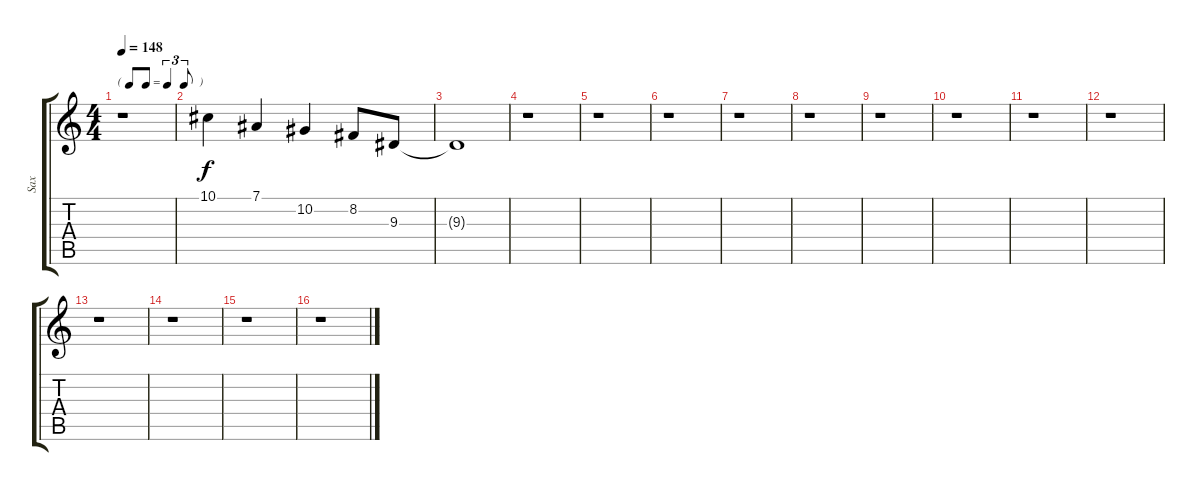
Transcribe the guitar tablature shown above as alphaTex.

\track ("Sax" "Sax") {instrument tenorsax}
\staff {score tabs}
\tuning (Eb4 Bb3 Gb3 Db3 Ab2 Eb2) {hide}
\ts (4 4)
\tf triplet8th
\tempo 148
\clef g2
\ks c
r.1{dy f} |
10.1.4 7.1.4 10.2.4 8.2.8 9.3.8 |
9.3{t}.1 |
r.1 |
r.1 |
r.1 |
r.1 |
r.1 |
r.1 |
r.1 |
r.1 |
r.1 |
r.1 |
r.1 |
r.1 |
r.1
